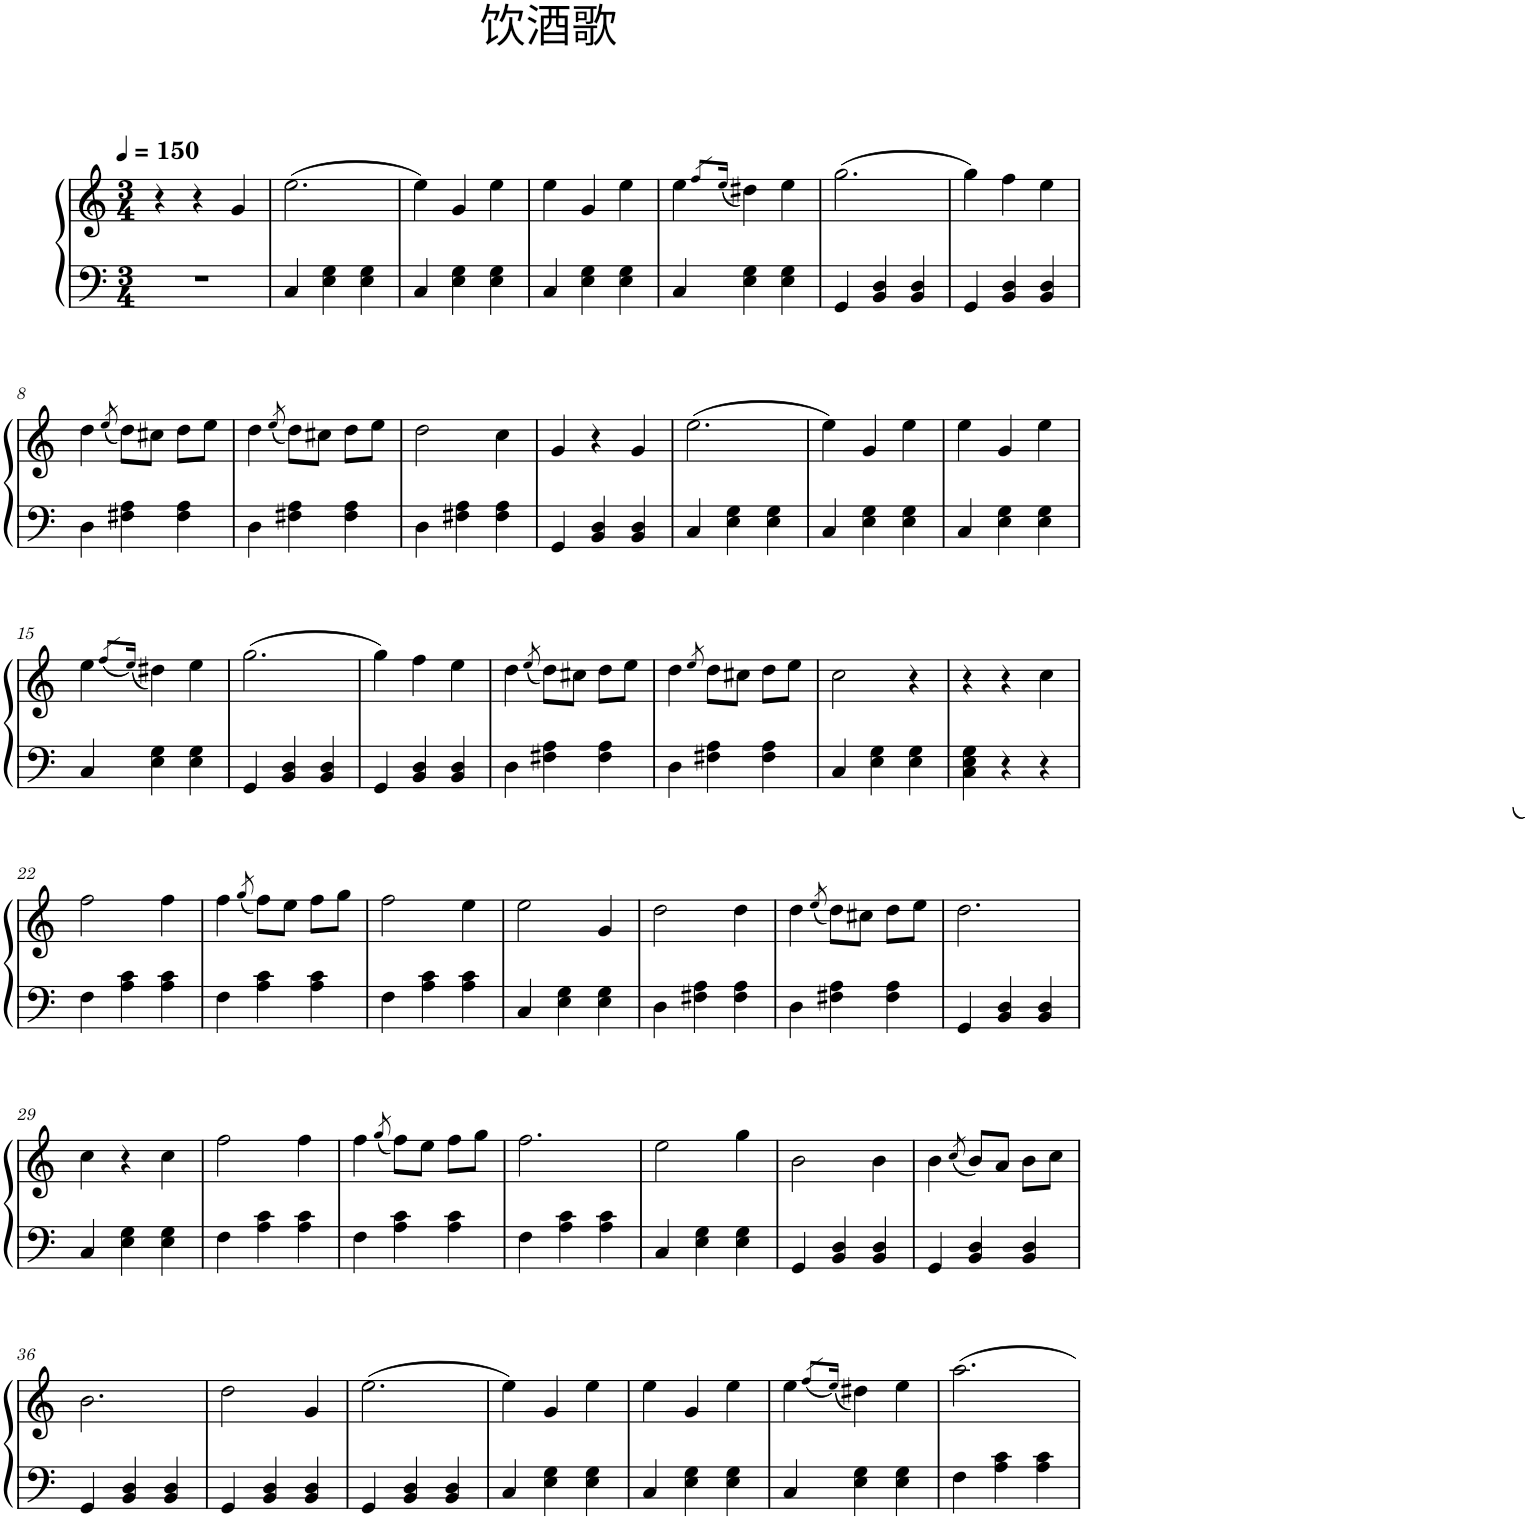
**kern	**kern
*part1	*part1
*staff2	*staff1
*I"Piano	*
*I'Pno.	*
*clefF4	*clefG2
*k[]	*k[]
*M3/4	*M3/4
*MM150	*MM150
=1	=1
2.r	4r
.	4r
.	4g/
=2	=2
4C/	(2.ee\
4E\ 4G\	.
4E\ 4G\	.
=3	=3
4C/	4ee\)
4E\ 4G\	4g/
4E\ 4G\	4ee\
=4	=4
4C/	4ee\
4E\ 4G\	4g/
4E\ 4G\	4ee\
=5	=5
4C/	4ee\
.	8qff/L
.	(16qee/Jk
4E\ 4G\	4dd#X\)
4E\ 4G\	4ee\
=6	=6
4GG/	(2.gg\
4BB/ 4D/	.
4BB/ 4D/	.
=7	=7
4GG/	4gg\)
4BB/ 4D/	4ff\
4BB/ 4D/	4ee\
!!LO:LB:g=z
=8	=8
4D\	4dd\
.	(8qee/
4F#X\ 4A\	8dd\L)
.	8cc#X\J
4F#\ 4A\	8dd\L
.	8ee\J
=9	=9
4D\	4dd\
.	(8qee/
4F#X\ 4A\	8dd\L)
.	8cc#X\J
4F#\ 4A\	8dd\L
.	8ee\J
=10	=10
4D\	2dd\
4F#X\ 4A\	.
4F#\ 4A\	4cc\
=11	=11
4GG/	4g/
4BB/ 4D/	4r
4BB/ 4D/	4g/
=12	=12
4C/	(2.ee\
4E\ 4G\	.
4E\ 4G\	.
=13	=13
4C/	4ee\)
4E\ 4G\	4g/
4E\ 4G\	4ee\
=14	=14
4C/	4ee\
4E\ 4G\	4g/
4E\ 4G\	4ee\
!!LO:LB:g=z
=15	=15
4C/	4ee\
.	(8qff/L
.	(16qee/Jk)
4E\ 4G\	4dd#X\)
4E\ 4G\	4ee\
=16	=16
4GG/	(2.gg\
4BB/ 4D/	.
4BB/ 4D/	.
=17	=17
4GG/	4gg\)
4BB/ 4D/	4ff\
4BB/ 4D/	4ee\
=18	=18
4D\	4dd\
.	(8qee/
4F#X\ 4A\	8dd\L)
.	8cc#X\J
4F#\ 4A\	8dd\L
.	8ee\J
=19	=19
4D\	4dd\
.	(8qee/
4F#X\ 4A\	8dd\L)
.	8cc#X\J
4F#\ 4A\	8dd\L
.	8ee\J
=20	=20
4C/	2cc\
4E\ 4G\	.
4E\ 4G\	4r
=21	=21
4C\ 4E\ 4G\	4r
4r	4r
4r	4cc\
!!LO:LB:g=z
=22	=22
4F\	2ff\
4A\ 4c\	.
4A\ 4c\	4ff\
=23	=23
4F\	4ff\
.	(8qgg/
4A\ 4c\	8ff\L)
.	8ee\J
4A\ 4c\	8ff\L
.	8gg\J
=24	=24
4F\	2ff\
4A\ 4c\	.
4A\ 4c\	4ee\
=25	=25
4C/	2ee\
4E\ 4G\	.
4E\ 4G\	4g/
=26	=26
4D\	2dd\
4F#X\ 4A\	.
4F#\ 4A\	4dd\
=27	=27
4D\	4dd\
.	(8qee/
4F#X\ 4A\	8dd\L)
.	8cc#X\J
4F#\ 4A\	8dd\L
.	8ee\J
=28	=28
4GG/	2.dd\
4BB/ 4D/	.
4BB/ 4D/	.
!!LO:LB:g=z
=29	=29
4C/	4cc\
4E\ 4G\	4r
4E\ 4G\	4cc\
=30	=30
4F\	2ff\
4A\ 4c\	.
4A\ 4c\	4ff\
=31	=31
4F\	4ff\
.	(8qgg/
4A\ 4c\	8ff\L)
.	8ee\J
4A\ 4c\	8ff\L
.	8gg\J
=32	=32
4F\	2.ff\
4A\ 4c\	.
4A\ 4c\	.
=33	=33
4C/	2ee\
4E\ 4G\	.
4E\ 4G\	4gg\
=34	=34
4GG/	2b\
4BB/ 4D/	.
4BB/ 4D/	4b\
=35	=35
4GG/	4b\
.	(8qcc/
4BB/ 4D/	8b/L)
.	8a/J
4BB/ 4D/	8b\L
.	8cc\J
!!LO:LB:g=z
=36	=36
4GG/	2.b\
4BB/ 4D/	.
4BB/ 4D/	.
=37	=37
4GG/	2dd\
4BB/ 4D/	.
4BB/ 4D/	4g/
=38	=38
4GG/	(2.ee\
4BB/ 4D/	.
4BB/ 4D/	.
=39	=39
4C/	4ee\)
4E\ 4G\	4g/
4E\ 4G\	4ee\
=40	=40
4C/	4ee\
4E\ 4G\	4g/
4E\ 4G\	4ee\
=41	=41
4C/	4ee\
.	(8qff/L
.	(16qee/Jk)
4E\ 4G\	4dd#X\)
4E\ 4G\	4ee\
=42	=42
4F\	2.aa\
4A\ 4c\	.
4A\ 4c\	.
=	=
*-	*-
